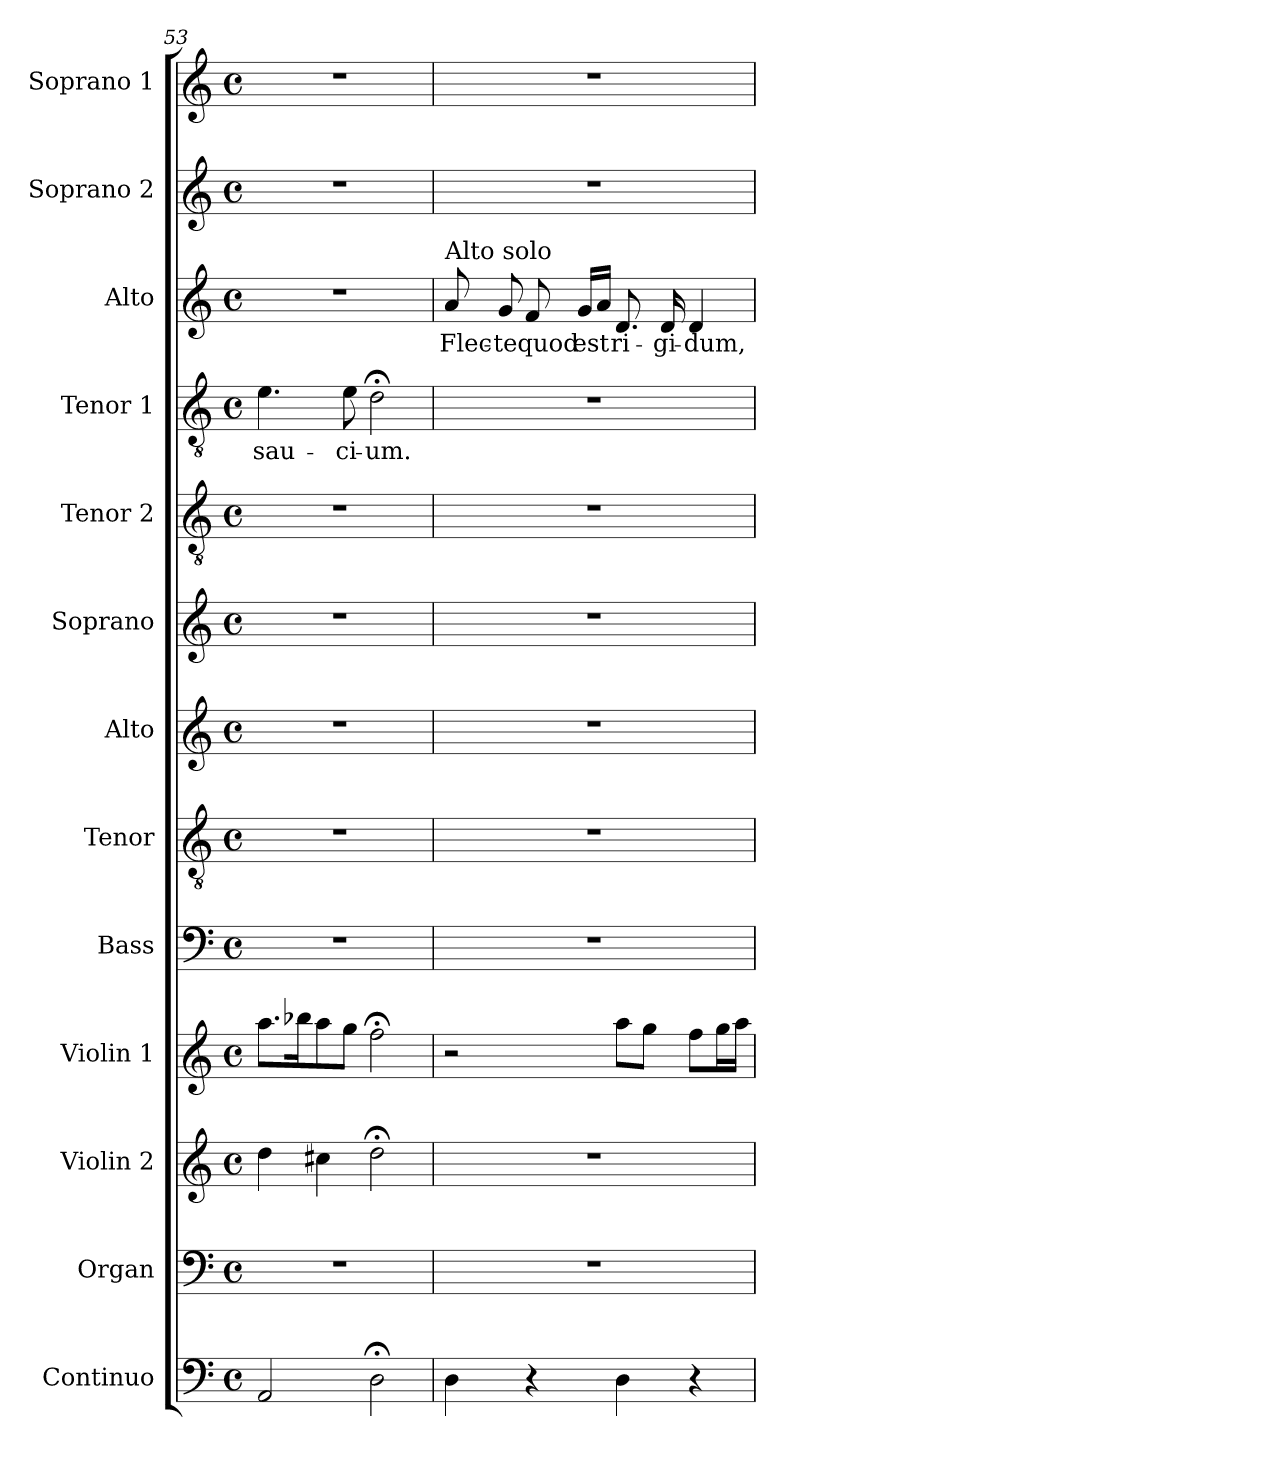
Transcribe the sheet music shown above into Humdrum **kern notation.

**kern	**kern	**kern	**kern	**kern	**kern	**kern	**kern	**kern	**kern	**text	**kern	**text	**kern	**kern
*part13	*part12	*part11	*part10	*part9	*part8	*part7	*part6	*part5	*part4	*part4	*part3	*part3	*part2	*part1
*staff13	*staff12	*staff11	*staff10	*staff9	*staff8	*staff7	*staff6	*staff5	*staff4	*staff4	*staff3	*staff3	*staff2	*staff1
*I"Continuo	*I"Organ	*I"Violin 2	*I"Violin 1	*I"Bass	*I"Tenor	*I"Alto	*I"Soprano	*I"Tenor 2	*I"Tenor 1	*	*I"Alto	*	*I"Soprano 2	*I"Soprano 1
*I'Cont.	*I'Org.	*I'Vln. 2	*I'Vln. 1	*I'B.	*I'T.	*I'A.	*I'S.	*I'T2.	*I'T1.	*	*I'A.	*	*I'S2.	*I'S1.
*clefF4	*clefF4	*clefG2	*clefG2	*clefF4	*clefGv2	*clefG2	*clefG2	*clefGv2	*clefGv2	*	*clefG2	*	*clefG2	*clefG2
*	*	*	*	*	*ITrd7c12	*	*	*ITrd7c12	*ITrd7c12	*	*	*	*	*
*k[]	*k[]	*k[]	*k[]	*k[]	*k[]	*k[]	*k[]	*k[]	*k[]	*	*k[]	*	*k[]	*k[]
*C:	*C:	*C:	*C:	*C:	*C:	*C:	*C:	*C:	*C:	*	*C:	*	*C:	*C:
*M4/4	*M4/4	*M4/4	*M4/4	*M4/4	*M4/4	*M4/4	*M4/4	*M4/4	*M4/4	*	*M4/4	*	*M4/4	*M4/4
*met(c)	*met(c)	*met(c)	*met(c)	*met(c)	*met(c)	*met(c)	*met(c)	*met(c)	*met(c)	*	*met(c)	*	*met(c)	*met(c)
=53	=53	=53	=53	=53	=53	=53	=53	=53	=53	=53	=53	=53	=53	=53
!	!	!	!	!	!	!	!	!	!	!LO:LY:b:color=#000000	!	!	!	!
2AAi/	1r	4ddi\	8.aai\L	1r	1r	1r	1r	1r	4.Ei\	sau-	1r	.	1r	1r
.	.	.	16bb-Xi\k	.	.	.	.	.	.	.	.	.	.	.
.	.	4cc#Xi\	8aai\	.	.	.	.	.	.	.	.	.	.	.
!	!	!	!	!	!	!	!	!	!	!LO:LY:b:color=#000000	!	!	!	!
.	.	.	8ggi\J	.	.	.	.	.	8Ei\	-ci-	.	.	.	.
!	!	!	!	!	!	!	!	!	!	!LO:LY:b:color=#000000	!	!	!	!
2D;i\	.	2dd;i\	2ff;i\	.	.	.	.	.	2D;i\	-um.	.	.	.	.
!!LO:LB:g=z
=54	=54	=54	=54	=54	=54	=54	=54	=54	=54	=54	=54	=54	=54	=54
!	!	!	!	!	!	!	!	!	!	!	!LO:TX:a:t=Alto solo	!	!	!
!	!	!	!	!	!	!	!	!	!	!	!	!LO:LY:b:color=#000000	!	!
4Di\	1r	1r	2r	1r	1r	1r	1r	1r	1r	.	8ai/	Flec-	1r	1r
!	!	!	!	!	!	!	!	!	!	!	!	!LO:LY:b:color=#000000	!	!
.	.	.	.	.	.	.	.	.	.	.	8gi/	-te	.	.
!	!	!	!	!	!	!	!	!	!	!	!	!LO:LY:b:color=#000000	!	!
4r	.	.	.	.	.	.	.	.	.	.	8fi/	quod	.	.
!	!	!	!	!	!	!	!	!	!	!	!	!LO:LY:b:color=#000000	!	!
.	.	.	.	.	.	.	.	.	.	.	16gi/LL	est	.	.
.	.	.	.	.	.	.	.	.	.	.	16ai/JJ	.	.	.
!	!	!	!	!	!	!	!	!	!	!	!	!LO:LY:b:color=#000000	!	!
4Di\	.	.	8aai\L	.	.	.	.	.	.	.	8.di/	ri-	.	.
.	.	.	8ggi\J	.	.	.	.	.	.	.	.	.	.	.
!	!	!	!	!	!	!	!	!	!	!	!	!LO:LY:b:color=#000000	!	!
.	.	.	.	.	.	.	.	.	.	.	16di/	-gi-	.	.
!	!	!	!	!	!	!	!	!	!	!	!	!LO:LY:b:color=#000000	!	!
4r	.	.	8ffi\L	.	.	.	.	.	.	.	4di/	-dum,	.	.
.	.	.	16ggi\L	.	.	.	.	.	.	.	.	.	.	.
.	.	.	16aai\JJ	.	.	.	.	.	.	.	.	.	.	.
=	=	=	=	=	=	=	=	=	=	=	=	=	=	=
*-	*-	*-	*-	*-	*-	*-	*-	*-	*-	*-	*-	*-	*-	*-
